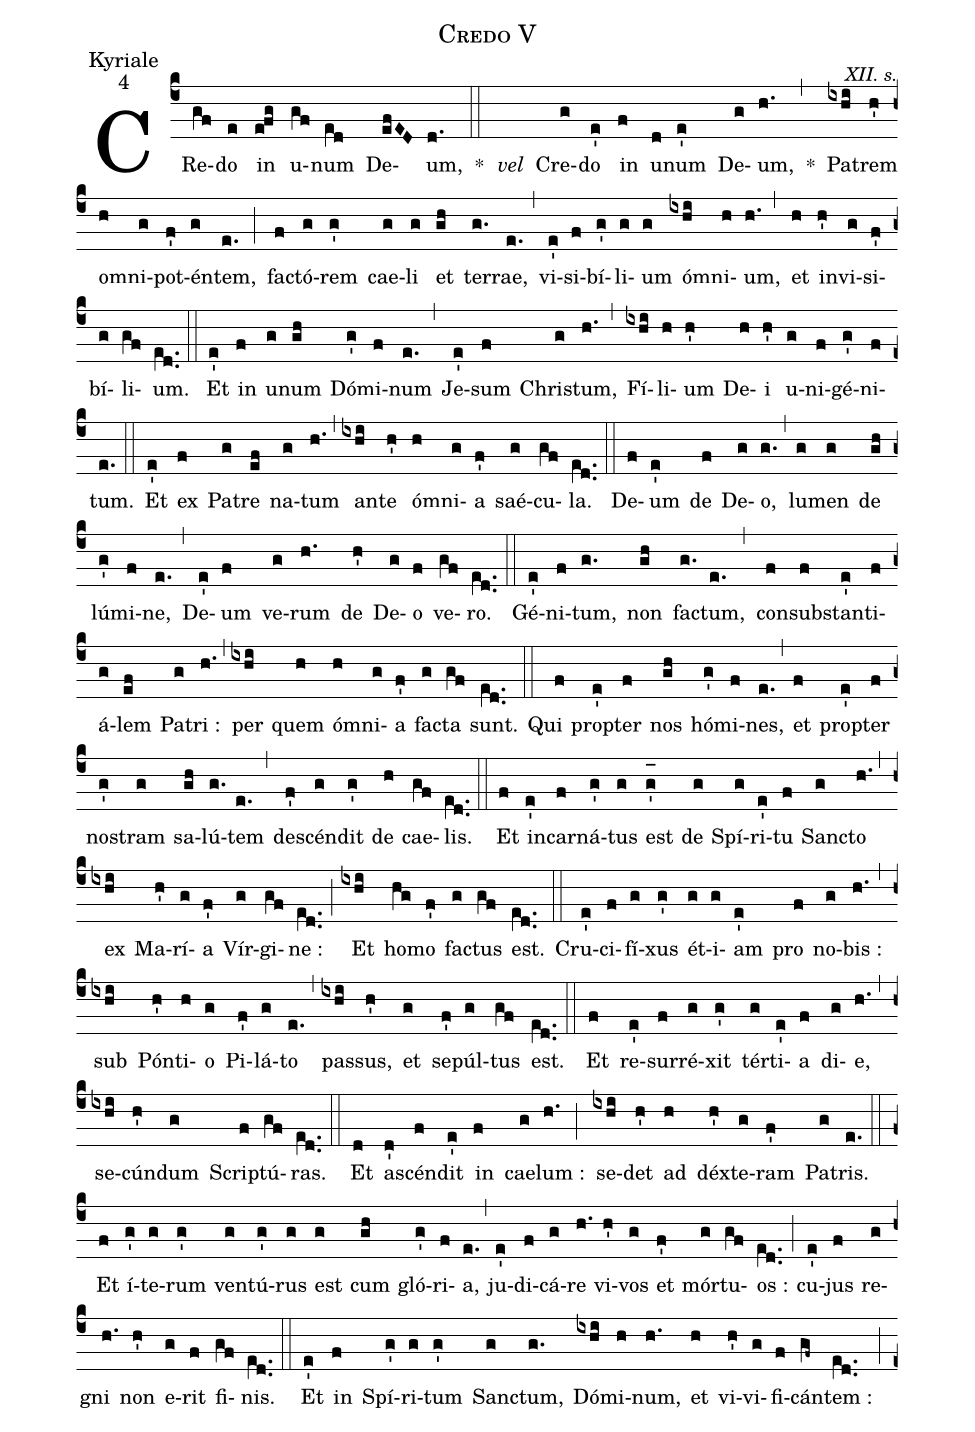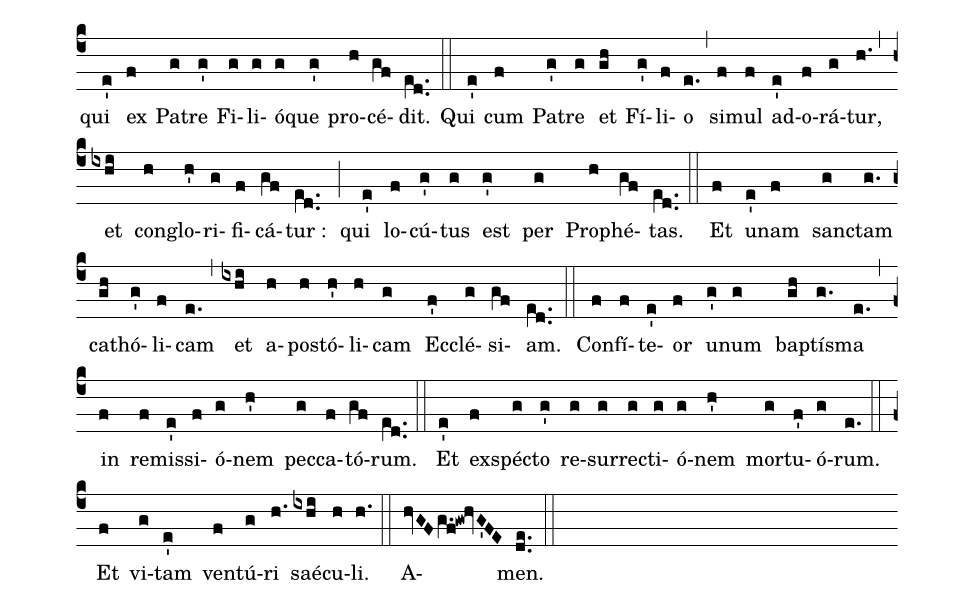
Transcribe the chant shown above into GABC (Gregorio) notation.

name:Credo V;
office-part:Kyriale;
mode:4;
commentary:XII. s.;
%%
(c4) CRe(gf)do(e) in(efg) u(gf)num(e[ll:1]d) De(efED)um,(d.) *(::) <i>vel</i>() Cre(g)do(e') in(f) u(d)num(e') De(g)um,(h.) *(,) Pa(ixhi)trem(h') o(h)mni(g)pot(f')én(g)tem,(e.) (;) fa(f)ctó(g)rem(g') cae(g)li(g) et(gh) ter(g.)rae,(e.) (,) vi(e')si(f)bí(g')li(g)um(g) ó(ixhi)mni(h)um,(h.) (,) et(h) in(h')vi(g)si(f')bí(g)li(gf)um.(e[ll:1]d..) (::)

Et(e') in(f) u(g)num(gh) Dó(g')mi(f)num(e.) (,) Je(e')sum(f) Chri(g)stum,(h.) (,) Fí(ixhi)li(h)um(h') De(h)i(h') u(g)ni(f)gé(g')ni(f)tum.(e.) (::) Et(e') ex(f) Pa(g)tre(ef) na(g)tum(h.) (,) an(ixhi)te(h') ó(h)mni(g)a(f') saé(g)cu(gf)la.(e[ll:1]d..) (::) De(f)um(e') de(f) De(g)o,(g.) (,) lu(g)men(g) de(gh) lú(g')mi(f)ne,(e.) (,) De(e')um(f) ve(g)rum(h.) de(h') De(g)o(f) ve(gf)ro.(e[ll:1]d..) (::) Gé(e')ni(f)tum,(g.) non(gh) fa(g.)ctum,(e.) (,) con(f)sub(f)stan(e')ti(f)á(g)lem(ef) Pa(g)tri :(h.) (,) per(ixhi) quem(h) ó(h)mni(g)a(f') fa(g)cta(gf) sunt.(e[ll:1]d..) (::) Qui(f) pro(e')pter(f) nos(gh) hó(g')mi(f)nes,(e.) (,) et(f) pro(e')pter(f) no(g')stram(g) sa(gh)lú(g.)tem(e.) (,) de(f')scén(g)dit(g') de(h) cae(gf)lis.(e[ll:1]d..) (::) Et(f) in(e')car(f)ná(g')tus(g) est(g'_[oh:h]) de(g) Spí(g)ri(e')tu(f) San(g)cto(h.) (,) ex(ixhi) Ma(h')rí(g)a(f') Vír(g)gi(gf)ne :(e[ll:1]d..) (;) Et(ixhi) ho(hg)mo(f') fa(g)ctus(gf) est.(e[ll:1]d..) (::) Cru(e')ci(f)fí(g)xus(g') ét(g)i(g)am(e') pro(f) no(g)bis :(h.) (,) sub(ixhi) Pón(h')ti(h)o(g) Pi(f')lá(g)to(e.) (,) pas(ixhi)sus,(h') et(g) se(f')púl(g)tus(gf) est.(e[ll:1]d..) (::) Et(f) re(e')sur(f)ré(g)xit(g') tér(g)ti(e')a(f) di(g)e,(h.) (,) se(ixhi)cún(h')dum(g) Scri(f)ptú(gf)ras.(e[ll:1]d..) (::) Et(d) a(d')scén(f)dit(e') in(f) cae(g)lum :(h.) (;) se(ixhi)det(h') ad(h) déx(h')te(g)ram(f') Pa(g)tris.(e.) (::) Et(f) í(g')te(g)rum(g') ven(g)tú(g')rus(g) est(g) cum(gh) gló(g')ri(f)a,(e.) (,) ju(e')di(f)cá(g)re(h.) vi(h')vos(g) et(f') mór(g)tu(gf)os :(e[ll:1]d..) (;) cu(e')jus(f) re(g)gni(h.) non(h') e(g)rit(f) fi(gf)nis.(e[ll:1]d..) (::)

Et(e') in(f) Spí(g')ri(g)tum(g') San(g)ctum,(g.) Dó(ixhi)mi(h)num,(h.) et(h) vi(h')vi(g)fi(f)cán(gf~)tem :(e[ll:1]d..) (;) qui(e') ex(f) Pa(g)tre(g') Fi(g)li(g)ó(g)que(g') pro(h)cé(gf)dit.(e[ll:1]d..) (::) Qui(e') cum(f) Pa(g')tre(g) et(gh) Fí(g')li(f)o(e.) (,) si(f)mul(f) ad(e')o(f)rá(g)tur,(h.) (,) et(ixhi) con(h)glo(h')ri(g)fi(f)cá(gf)tur :(e[ll:1]d..) (;) qui(e') lo(f)cú(g')tus(g) est(g') per(g) Pro(h)phé(gf)tas.(e[ll:1]d..) (::)

Et(f) u(e')nam(f) san(g)ctam(g.) ca(gh)thó(g')li(f)cam(e.) (,) et(ixhi) a(h)po(h)stó(h')li(h)cam(g) Ec(f')clé(g)si(gf)am.(e[ll:1]d..) (::)

Con(f)fí(f)te(e')or(f) u(g')num(g) ba(gh)ptí(g.)sma(e.) (,) in(f) re(f)mis(e')si(f)ó(g)nem(h') pec(g)ca(f)tó(gf)rum.(e[ll:1]d..) (::) Et(e') ex(f)spé(g)cto(g') re(g)sur(g)re(g)cti(g)ó(g)nem(h') mor(g)tu(f')ó(g)rum.(e.) (::) Et(f) vi(g)tam(e') ven(f)tú(g)ri(h.) saé(ixhi)cu(h)li.(h.) (::) A(hvGFg.f!gw!hvG'FE)men.(de..) (::)
